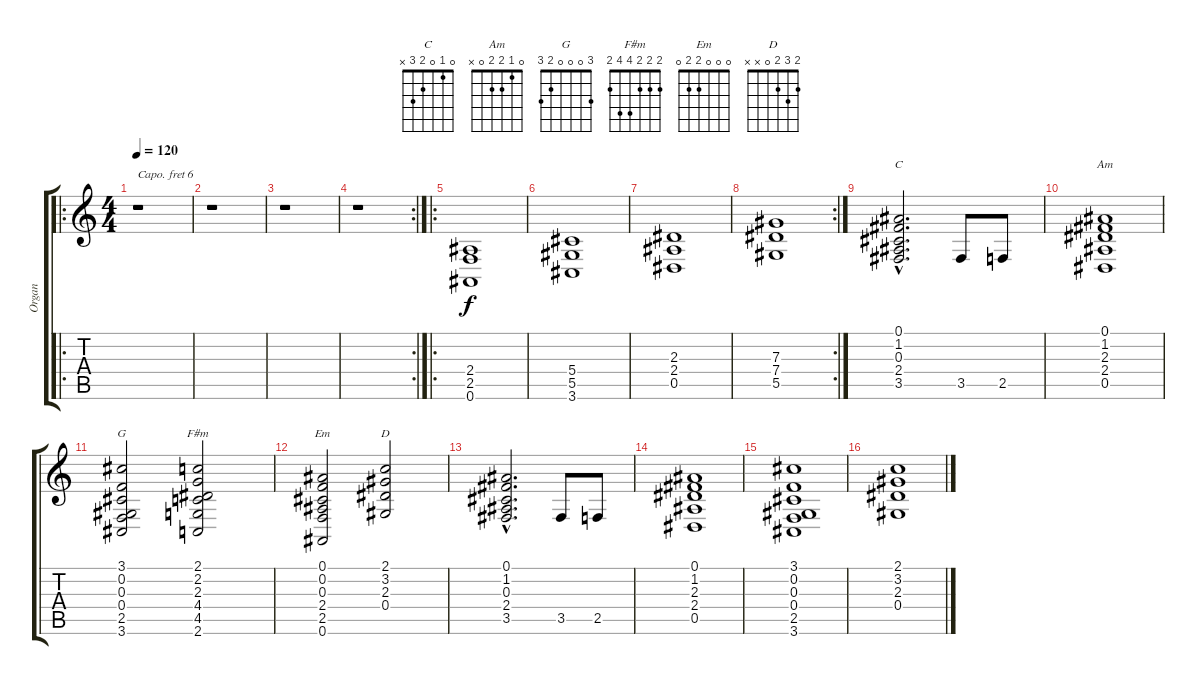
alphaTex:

\track ("Organ" "Organ") {instrument rockorgan}
\staff {score tabs}
\capo 6
\tuning (E4 B3 G3 D3 A2 E2) {hide}
\chord ("C" 0 1 0 2 3 x)
\chord ("Am" 0 1 2 2 0 x)
\chord ("G" 3 0 0 0 2 3)
\chord ("F#m" 2 2 2 4 4 2)
\chord ("Em" 0 0 0 2 2 0)
\chord ("D" 2 3 2 0 x x)
\ro
\ts (4 4)
\tempo 120
\clef g2
\ks c
r.1{dy f instrument rockorgan} |
r.1 |
r.1 |
\rc 2
r.1 |
\ro
(2.4 2.5 0.6).1 |
(5.4 5.5 3.6).1 |
(2.3 2.4 0.5).1 |
\rc 2
(7.3 7.4 5.5).1 |
(0.1{hac} 1.2{hac} 0.3{hac} 2.4{hac} 3.5{hac}).2{d ch "C"} 3.5.8 2.5.8 |
(0.1 1.2 2.3 2.4 0.5).1{ch "Am"} |
(3.1 0.2 0.3 0.4 2.5 3.6).2{ch "G"} (2.1 2.2 2.3 4.4 4.5 2.6).2{ch "F#m"} |
(0.1 0.2 0.3 2.4 2.5 0.6).2{ch "Em"} (2.1 3.2 2.3 0.4).2{ch "D"} |
(0.1{hac} 1.2{hac} 0.3{hac} 2.4{hac} 3.5{hac}).2{d} 3.5.8 2.5.8 |
(0.1 1.2 2.3 2.4 0.5).1 |
(3.1 0.2 0.3 0.4 2.5 3.6).1 |
(2.1 3.2 2.3 0.4).1
